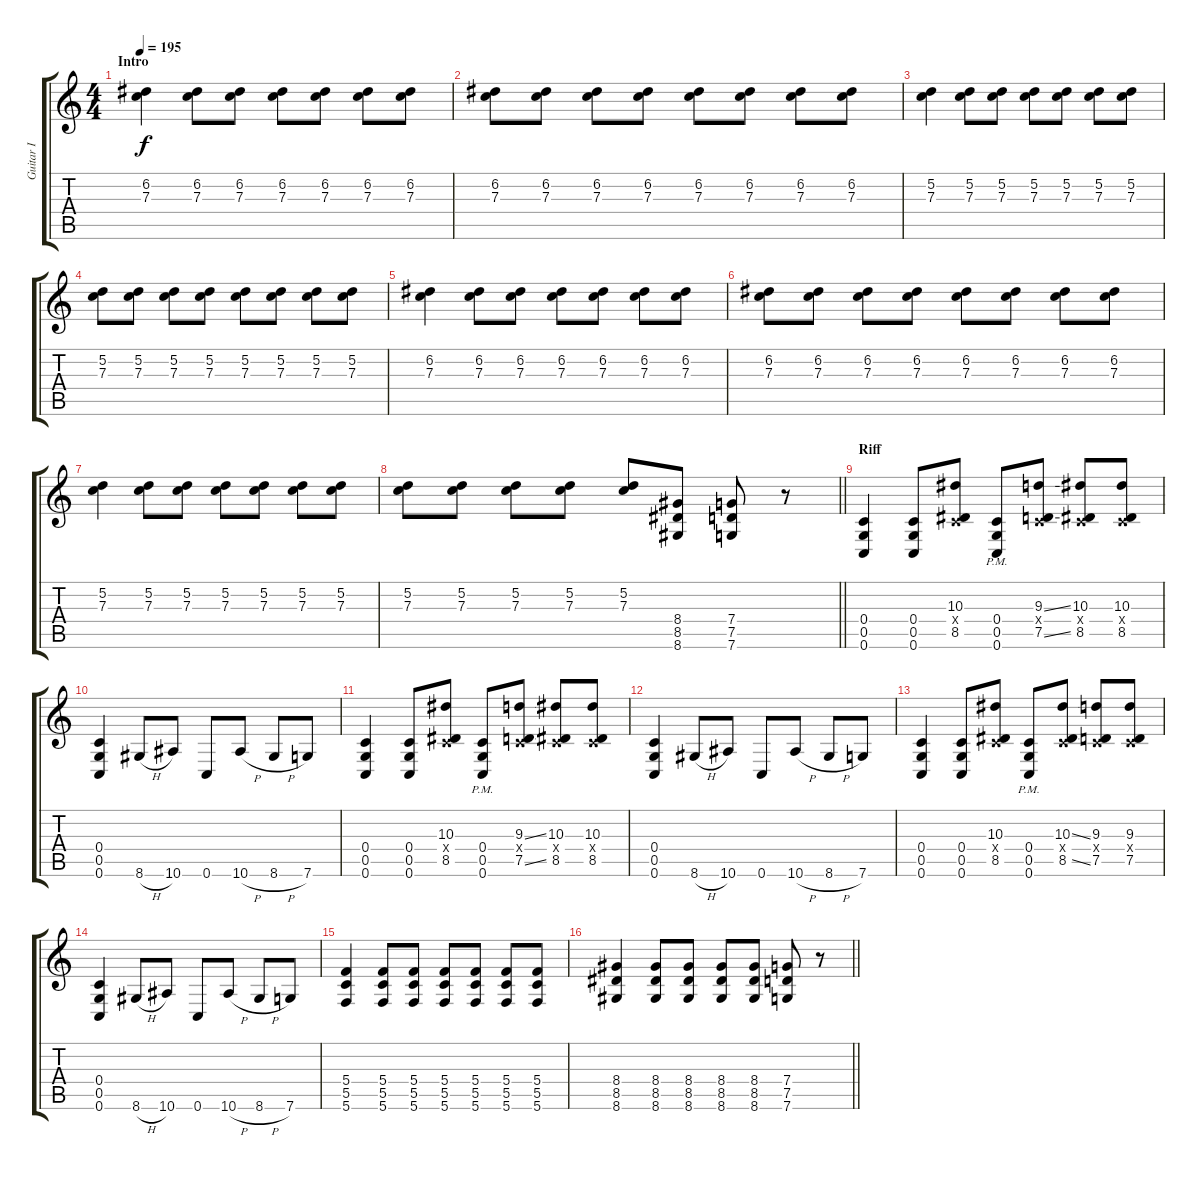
\track ("Guitar I" "Guitar I") {instrument distortionguitar}
\staff {score tabs}
\tuning (D4 A3 F3 C3 G2 C2) {hide}
\ts (4 4)
\section ("" "Intro")
\tempo 195
\clef g2
\ks c
(6.2 7.3).4{dy f instrument distortionguitar} (6.2 7.3).8 (6.2 7.3).8 (6.2 7.3).8 (6.2 7.3).8 (6.2 7.3).8 (6.2 7.3).8 |
(6.2 7.3).8 (6.2 7.3).8 (6.2 7.3).8 (6.2 7.3).8 (6.2 7.3).8 (6.2 7.3).8 (6.2 7.3).8 (6.2 7.3).8 |
(5.2 7.3).4 (5.2 7.3).8 (5.2 7.3).8 (5.2 7.3).8 (5.2 7.3).8 (5.2 7.3).8 (5.2 7.3).8 |
(5.2 7.3).8 (5.2 7.3).8 (5.2 7.3).8 (5.2 7.3).8 (5.2 7.3).8 (5.2 7.3).8 (5.2 7.3).8 (5.2 7.3).8 |
(6.2 7.3).4 (6.2 7.3).8 (6.2 7.3).8 (6.2 7.3).8 (6.2 7.3).8 (6.2 7.3).8 (6.2 7.3).8 |
(6.2 7.3).8 (6.2 7.3).8 (6.2 7.3).8 (6.2 7.3).8 (6.2 7.3).8 (6.2 7.3).8 (6.2 7.3).8 (6.2 7.3).8 |
(5.2 7.3).4 (5.2 7.3).8 (5.2 7.3).8 (5.2 7.3).8 (5.2 7.3).8 (5.2 7.3).8 (5.2 7.3).8 |
\barLineRight lightlight
(5.2 7.3).8 (5.2 7.3).8 (5.2 7.3).8 (5.2 7.3).8 (5.2 7.3).8 (8.4 8.5 8.6).8 (7.4 7.5 7.6).8 r.8 |
\section ("" "Riff")
(0.4 0.5 0.6).4 (0.4 0.5 0.6).8 (10.3 0.4{x} 8.5).8 (0.4{pm} 0.5{pm} 0.6{pm}).8 (9.3{ss} 0.4{x} 7.5{ss}).8 (10.3 0.4{x} 8.5).8 (10.3 0.4{x} 8.5).8 |
(0.4 0.5 0.6).4 8.6{h}.8 10.6.8 0.6.8 10.6{h}.8 8.6{h}.8 7.6.8 |
(0.4 0.5 0.6).4 (0.4 0.5 0.6).8 (10.3 0.4{x} 8.5).8 (0.4{pm} 0.5{pm} 0.6{pm}).8 (9.3{ss} 0.4{x} 7.5{ss}).8 (10.3 0.4{x} 8.5).8 (10.3 0.4{x} 8.5).8 |
(0.4 0.5 0.6).4 8.6{h}.8 10.6.8 0.6.8 10.6{h}.8 8.6{h}.8 7.6.8 |
(0.4 0.5 0.6).4 (0.4 0.5 0.6).8 (10.3 0.4{x} 8.5).8 (0.4{pm} 0.5{pm} 0.6{pm}).8 (10.3{ss} 0.4{x} 8.5{ss}).8 (9.3 0.4{x} 7.5).8 (9.3 0.4{x} 7.5).8 |
(0.4 0.5 0.6).4 8.6{h}.8 10.6.8 0.6.8 10.6{h}.8 8.6{h}.8 7.6.8 |
(5.4 5.5 5.6).4 (5.4 5.5 5.6).8 (5.4 5.5 5.6).8 (5.4 5.5 5.6).8 (5.4 5.5 5.6).8 (5.4 5.5 5.6).8 (5.4 5.5 5.6).8 |
\barLineRight lightlight
(8.4 8.5 8.6).4 (8.4 8.5 8.6).8 (8.4 8.5 8.6).8 (8.4 8.5 8.6).8 (8.4 8.5 8.6).8 (7.4 7.5 7.6).8 r.8
